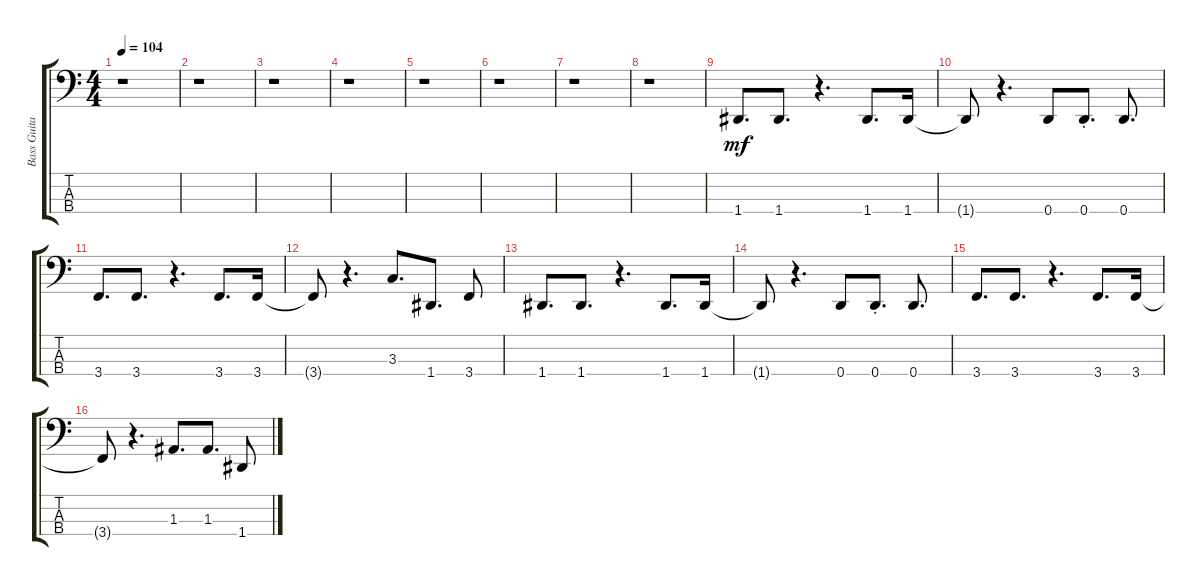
\track ("Bass Guitar" "Bass Guita") {instrument electricbassfinger}
\staff {score tabs}
\tuning (G2 D2 A1 D1) {hide}
\ts (4 4)
\tempo 104
\clef f4
\ks c
r.1{dy mf} |
r.1 |
r.1 |
r.1 |
r.1 |
r.1 |
r.1 |
r.1 |
1.4.8{d} 1.4.8{d} r.4{d} 1.4.8{d} 1.4.16 |
1.4{t}.8 r.4{d} 0.4.8 0.4{st}.8{d} 0.4.8{d} |
3.4.8{d} 3.4.8{d} r.4{d} 3.4.8{d} 3.4.16 |
3.4{t}.8 r.4{d} 3.3.8{d} 1.4.8{d} 3.4.8 |
1.4.8{d} 1.4.8{d} r.4{d} 1.4.8{d} 1.4.16 |
1.4{t}.8 r.4{d} 0.4.8 0.4{st}.8{d} 0.4.8{d} |
3.4.8{d} 3.4.8{d} r.4{d} 3.4.8{d} 3.4.16 |
3.4{t}.8 r.4{d} 1.3.8{d} 1.3.8{d} 1.4.8
